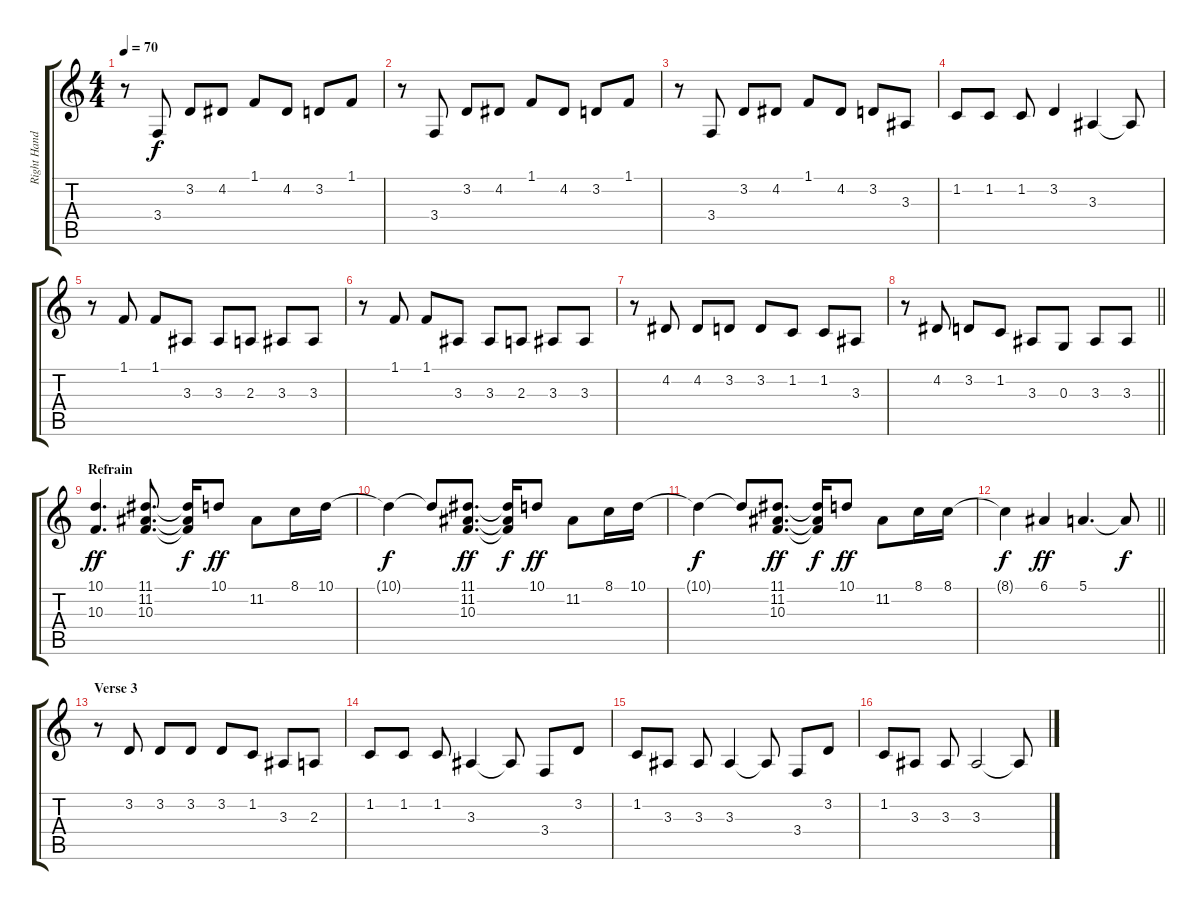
\track ("Right Hand -2" "Right Hand") {instrument acousticgrandpiano}
\staff {score tabs}
\tuning (E4 B3 G3 D3 A2 E2) {hide}
\ts (4 4)
\tempo 70
\clef g2
\ks c
r.8{dy f} 3.4.8 3.2.8 4.2.8 1.1.8 4.2.8 3.2.8 1.1.8 |
r.8 3.4.8 3.2.8 4.2.8 1.1.8 4.2.8 3.2.8 1.1.8 |
r.8 3.4.8 3.2.8 4.2.8 1.1.8 4.2.8 3.2.8 3.3.8 |
1.2.8 1.2.8 1.2.8 3.2.4 3.3.4 3.3{t}.8 |
r.8 1.1.8 1.1.8 3.3.8 3.3.8 2.3.8 3.3.8 3.3.8 |
r.8 1.1.8 1.1.8 3.3.8 3.3.8 2.3.8 3.3.8 3.3.8 |
r.8 4.2.8 4.2.8 3.2.8 3.2.8 1.2.8 1.2.8 3.3.8 |
\barLineRight lightlight
r.8 4.2.8 3.2.8 1.2.8 3.3.8 0.3.8 3.3.8 3.3.8 |
\section ("" "Refrain")
(10.1 10.3).4{d dy ff} (11.1 11.2 10.3).8{d} (11.1{t} 11.2{t} 10.3{t}).16{dy f} 10.1.8{dy ff} 11.2.8 8.1.16 10.1.16 |
10.1{t}.4{dy f} 10.1{t}.8 (11.1 11.2 10.3).8{d dy ff} (11.1{t} 11.2{t} 10.3{t}).16{dy f} 10.1.8{dy ff} 11.2.8 8.1.16 10.1.16 |
10.1{t}.4{dy f} 10.1{t}.8 (11.1 11.2 10.3).8{d dy ff} (11.1{t} 11.2{t} 10.3{t}).16{dy f} 10.1.8{dy ff} 11.2.8 8.1.16 8.1.16 |
\barLineRight lightlight
8.1{t}.4{dy f} 6.1.4{dy ff} 5.1.4{d} 5.1{t}.8{dy f} |
\section ("" "Verse 3")
r.8{volume 8} 3.2.8 3.2.8 3.2.8 3.2.8 1.2.8 3.3.8 2.3.8 |
1.2.8 1.2.8 1.2.8 3.3.4 3.3{t}.8 3.4.8 3.2.8 |
1.2.8 3.3.8 3.3.8 3.3.4 3.3{t}.8 3.4.8 3.2.8 |
1.2.8 3.3.8 3.3.8 3.3.2 3.3{t}.8
